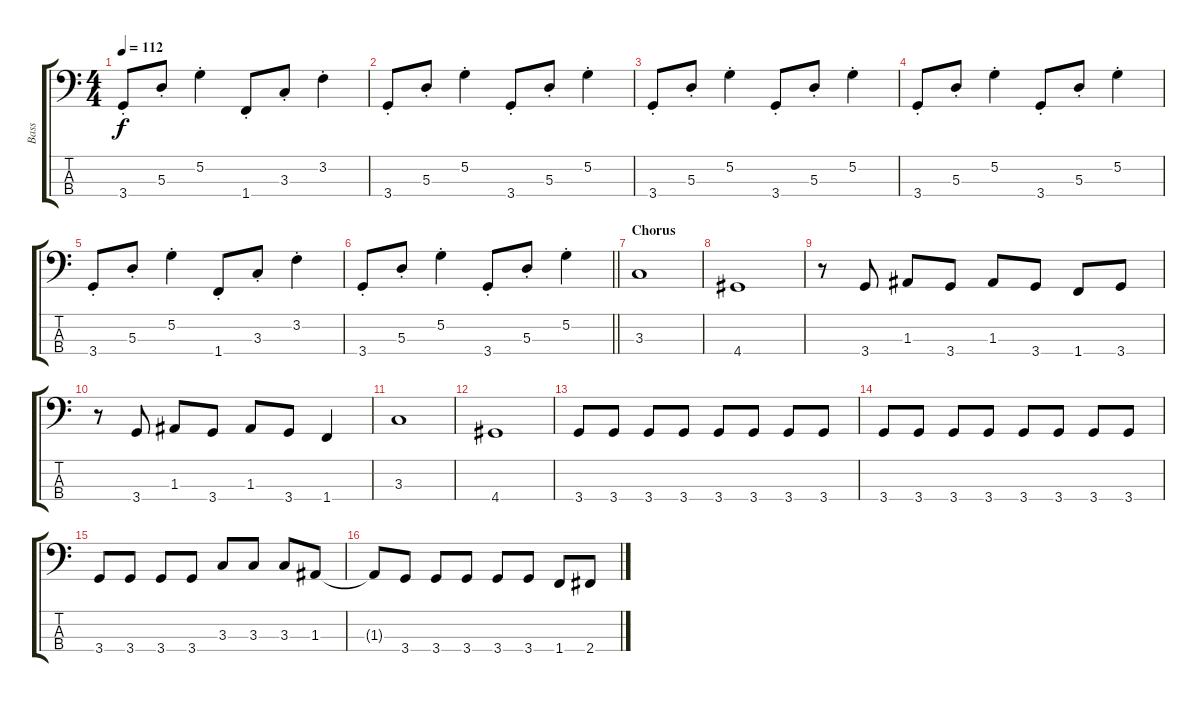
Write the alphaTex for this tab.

\track ("Bass" "Bass") {instrument electricbassfinger}
\staff {score tabs}
\tuning (G2 D2 A1 E1) {hide}
\ts (4 4)
\tempo 112
\clef f4
\ks c
3.4{st}.8{dy f} 5.3{st}.8 5.2{st}.4 1.4{st}.8 3.3{st}.8 3.2{st}.4 |
3.4{st}.8 5.3{st}.8 5.2{st}.4 3.4{st}.8 5.3{st}.8 5.2{st}.4 |
3.4{st}.8 5.3{st}.8 5.2{st}.4 3.4{st}.8 5.3{st}.8 5.2{st}.4 |
3.4{st}.8 5.3{st}.8 5.2{st}.4 3.4{st}.8 5.3{st}.8 5.2{st}.4 |
3.4{st}.8 5.3{st}.8 5.2{st}.4 1.4{st}.8 3.3{st}.8 3.2{st}.4 |
\barLineRight lightlight
3.4{st}.8 5.3{st}.8 5.2{st}.4 3.4{st}.8 5.3{st}.8 5.2{st}.4 |
\section ("" "Chorus")
3.3.1 |
4.4.1 |
r.8 3.4.8 1.3.8 3.4.8 1.3.8 3.4.8 1.4.8 3.4.8 |
r.8 3.4.8 1.3.8 3.4.8 1.3.8 3.4.8 1.4.4 |
3.3.1 |
4.4.1 |
3.4.8 3.4.8 3.4.8 3.4.8 3.4.8 3.4.8 3.4.8 3.4.8 |
3.4.8 3.4.8 3.4.8 3.4.8 3.4.8 3.4.8 3.4.8 3.4.8 |
3.4.8 3.4.8 3.4.8 3.4.8 3.3.8 3.3.8 3.3.8 1.3.8 |
1.3{t}.8 3.4.8 3.4.8 3.4.8 3.4.8 3.4.8 1.4.8 2.4.8
